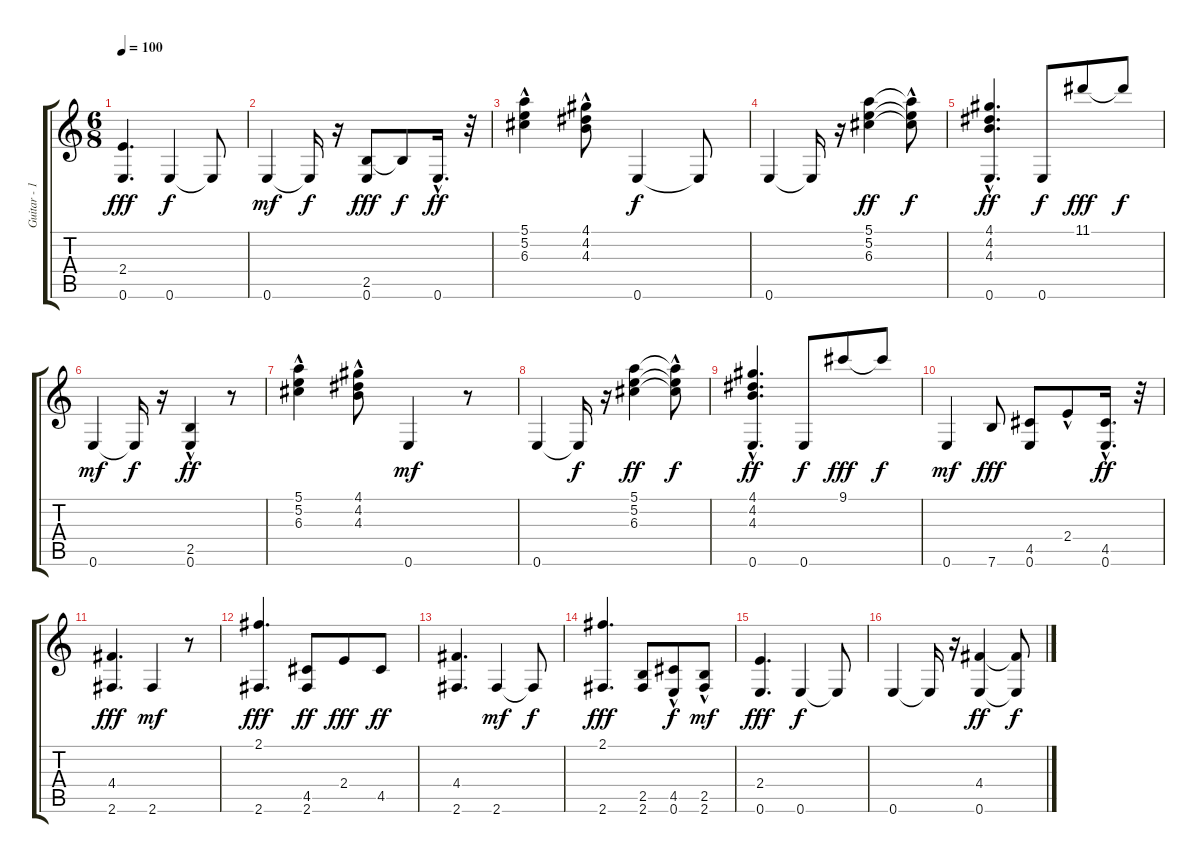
\track ("Guitar - 1" "Guitar - 1") {instrument electricguitarjazz}
\staff {score tabs}
\tuning (E4 B3 G3 D3 A2 E2) {hide}
\ts (6 8)
\tempo 100
\clef g2
\ks c
(2.4 0.6).4{d dy fff} 0.6.4{dy f} 0.6{t}.8 |
0.6.4{dy mf} 0.6{t}.16{dy f} r.16 (2.5 0.6).8{dy fff} 2.5{t}.8{dy f} 0.6{hac}.16{d dy ff} r.32 |
(5.1{hac} 5.2{hac} 6.3{hac}).4 (4.1{hac} 4.2{hac} 4.3{hac}).8 0.6.4{dy f} 0.6{t}.8 |
0.6.4 0.6{t}.16 r.16 (5.1 5.2 6.3).4{dy ff} (5.1{t} 5.2{t} 6.3{hac t}).8{dy f} |
(4.1{hac} 4.2{hac} 4.3{hac} 0.6).4{d dy ff} 0.6.8{dy f} 11.1.8{dy fff} 11.1{t}.8{dy f} |
0.6.4{dy mf} 0.6{t}.16{dy f} r.16 (2.5{hac} 0.6).4{dy ff} r.8 |
(5.1{hac} 5.2{hac} 6.3{hac}).4 (4.1{hac} 4.2{hac} 4.3{hac}).8 0.6.4{dy mf} r.8 |
0.6.4 0.6{t}.16{dy f} r.16 (5.1 5.2 6.3).4{dy ff} (5.1{t} 5.2{t} 6.3{hac t}).8{dy f} |
(4.1{hac} 4.2{hac} 4.3{hac} 0.6).4{d dy ff} 0.6.8{dy f} 9.1.8{dy fff} 9.1{t}.8{dy f} |
0.6.4{dy mf} 7.6.8{dy fff} (4.5 0.6).8 2.4{hac}.8 (4.5 0.6{hac}).16{d dy ff} r.32 |
(4.4 2.6).4{d dy fff} 2.6.4{dy mf} r.8 |
(2.1 2.6).4{d dy fff} (4.5 2.6).8{dy ff} 2.4.8{dy fff} 4.5.8{dy ff} |
(4.4 2.6).4{d} 2.6.4{dy mf} 2.6{t}.8{dy f} |
(2.1 2.6).4{d dy fff} (2.5 2.6).8 (4.5{hac} 0.6).8{dy f} (2.5{hac} 2.6).8{dy mf} |
(2.4 0.6).4{d dy fff} 0.6.4{dy f} 0.6{t}.8 |
0.6.4 0.6{t}.16 r.16 (4.4 0.6).4{dy ff} (4.4{t} 0.6{t}).8{dy f}
